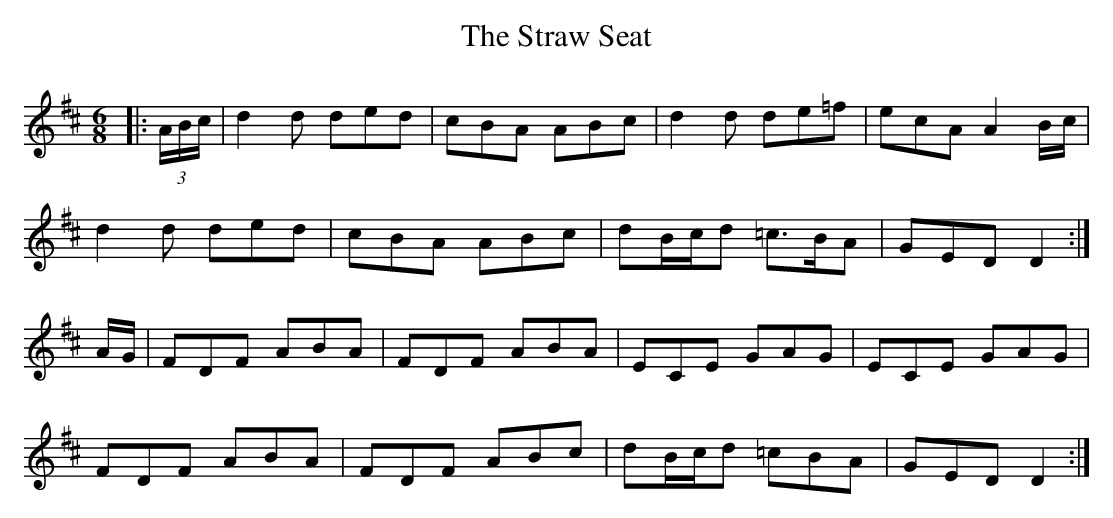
X:1
T: The Straw Seat
M: 6/8
L: 1/8
K: Dmaj
|:(3A/B/c/|d2d ded|cBA ABc|d2d de=f|ecA A2B/c/|
d2d ded|cBA ABc|dB/c/d =c>BA|GED D2:|
A/G/|FDF ABA|FDF ABA|ECE GAG|ECE GAG|
FDF ABA|FDF ABc|dB/c/d =cBA|GED D2:|
